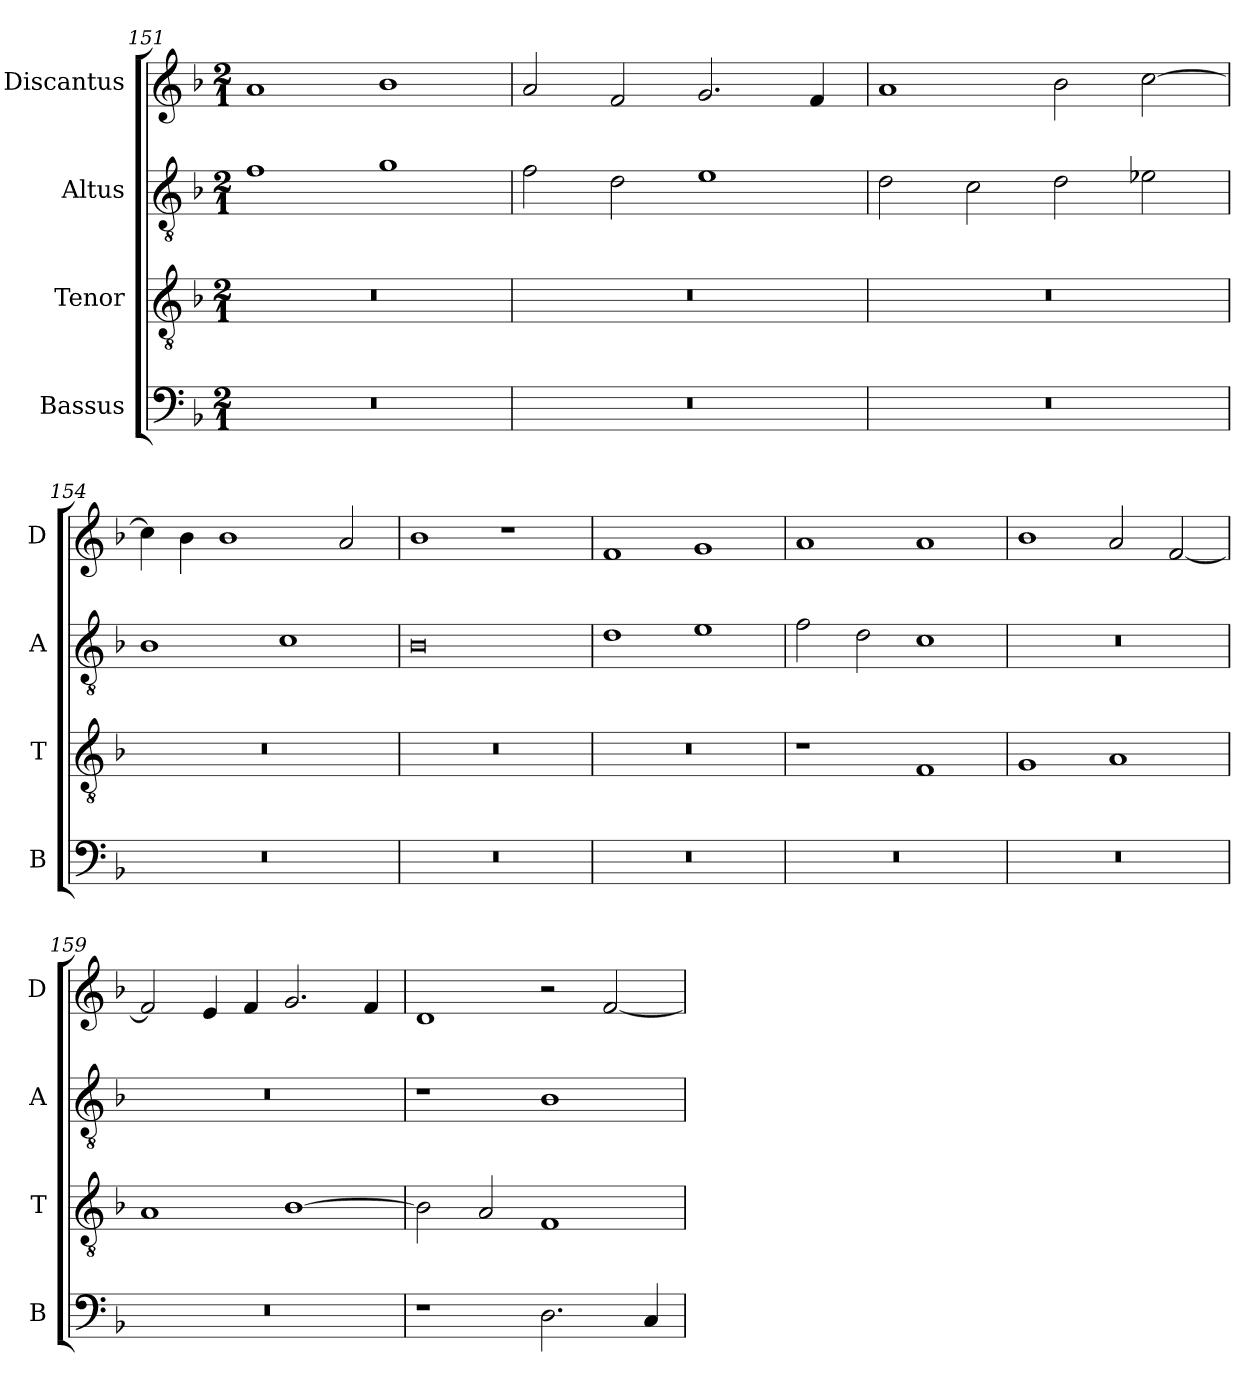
**kern	**kern	**kern	**kern
*part4	*part3	*part2	*part1
*staff4	*staff3	*staff2	*staff1
*I"Bassus	*I"Tenor	*I"Altus	*I"Discantus
*I'B	*I'T	*I'A	*I'D
*clefF4	*clefGv2	*clefGv2	*clefG2
*k[b-]	*k[b-]	*k[b-]	*k[b-]
*M2/1	*M2/1	*M2/1	*M2/1
=151	=151	=151	=151
0r	0r	1f	1a
.	.	1g	1b-
=152	=152	=152	=152
0r	0r	2f\	2a/
.	.	2d\	2f/
.	.	1e	2.g/
.	.	.	4f/
=153	=153	=153	=153
0r	0r	2d\	1a
.	.	2c\	.
.	.	2d\	2b-\
.	.	2e-X\	[2cc\
=154	=154	=154	=154
0r	0r	1B-	4cc\]
.	.	.	4b-\
.	.	.	1b-
.	.	1c	.
.	.	.	2a/
=155	=155	=155	=155
0r	0r	0B-	1b-
.	.	.	1r
=156	=156	=156	=156
0r	0r	1d	1f
.	.	1e	1g
=157	=157	=157	=157
0r	1r	2f\	1a
.	.	2d\	.
.	1F	1c	1a
=158	=158	=158	=158
0r	1G	0r	1b-
.	1A	.	2a/
.	.	.	[2f/
=159	=159	=159	=159
0r	1A	0r	2f/]
.	.	.	4e/
.	.	.	4f/
.	[1B-	.	2.g/
.	.	.	4f/
=160	=160	=160	=160
1r	2B-\]	1r	1d
.	2A/	.	.
2.D\	1F	1B-	2r
.	.	.	[2f/
4C/	.	.	.
=	=	=	=
*-	*-	*-	*-
